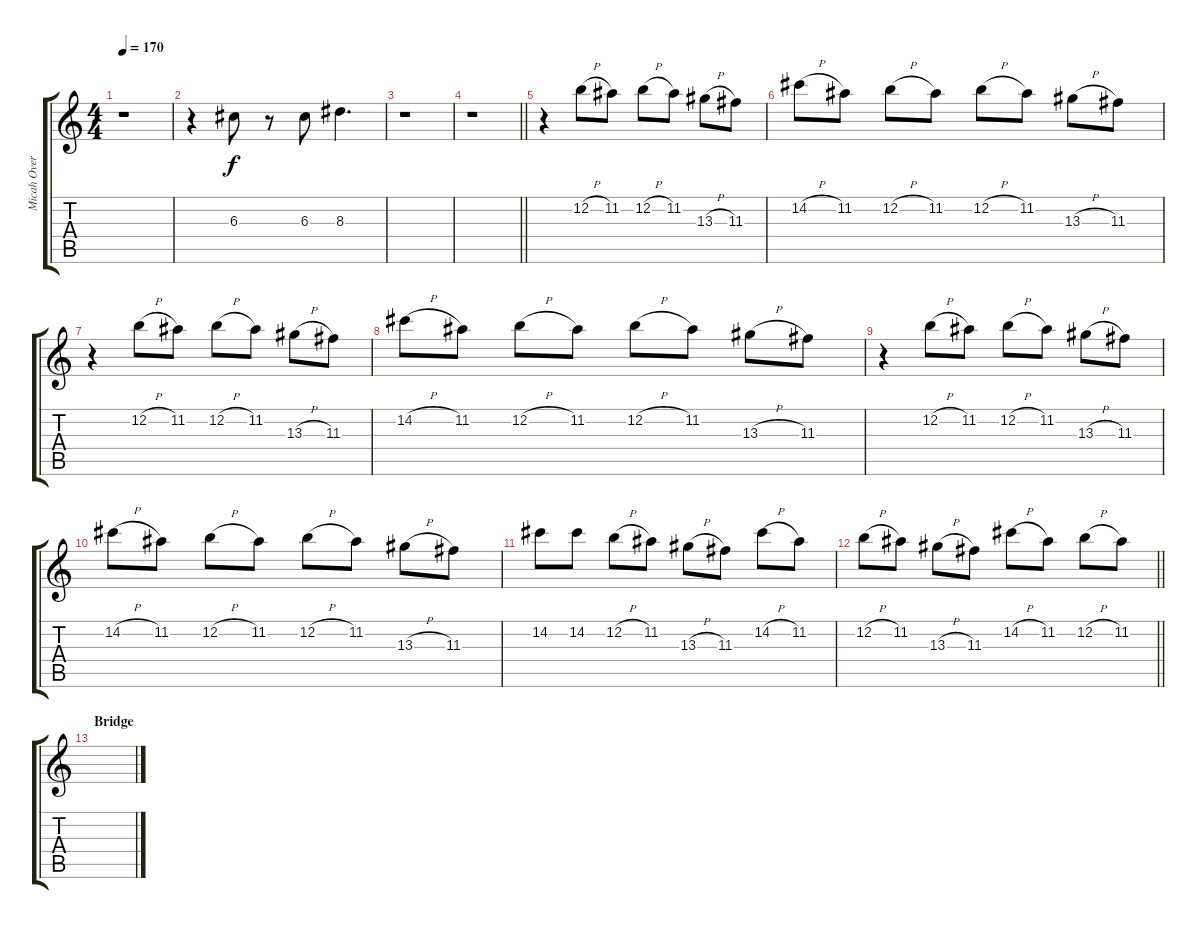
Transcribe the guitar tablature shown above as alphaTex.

\track ("Micah Overdub" "Micah Over") {instrument electricguitarclean}
\staff {score tabs}
\tuning (E4 B3 G3 D3 A2 E2) {hide}
\ts (4 4)
\tempo 170
\clef g2
\ks c
r.1{dy f} |
r.4 6.3.8 r.8 6.3.8 8.3.4{d} |
r.1 |
\barLineRight lightlight
r.1 |
r.4 12.2{h}.8{balance 10 instrument overdrivenguitar} 11.2.8 12.2{h}.8 11.2.8 13.3{h}.8 11.3.8 |
14.2{h}.8 11.2.8 12.2{h}.8 11.2.8 12.2{h}.8 11.2.8 13.3{h}.8 11.3.8 |
r.4 12.2{h}.8 11.2.8 12.2{h}.8 11.2.8 13.3{h}.8 11.3.8 |
14.2{h}.8 11.2.8 12.2{h}.8 11.2.8 12.2{h}.8 11.2.8 13.3{h}.8 11.3.8 |
r.4 12.2{h}.8 11.2.8 12.2{h}.8 11.2.8 13.3{h}.8 11.3.8 |
14.2{h}.8 11.2.8 12.2{h}.8 11.2.8 12.2{h}.8 11.2.8 13.3{h}.8 11.3.8 |
14.2.8 14.2.8 12.2{h}.8 11.2.8 13.3{h}.8 11.3.8 14.2{h}.8 11.2.8 |
\barLineRight lightlight
12.2{h}.8 11.2.8 13.3{h}.8 11.3.8 14.2{h}.8 11.2.8 12.2{h}.8 11.2.8 |
\section ("" "Bridge")
